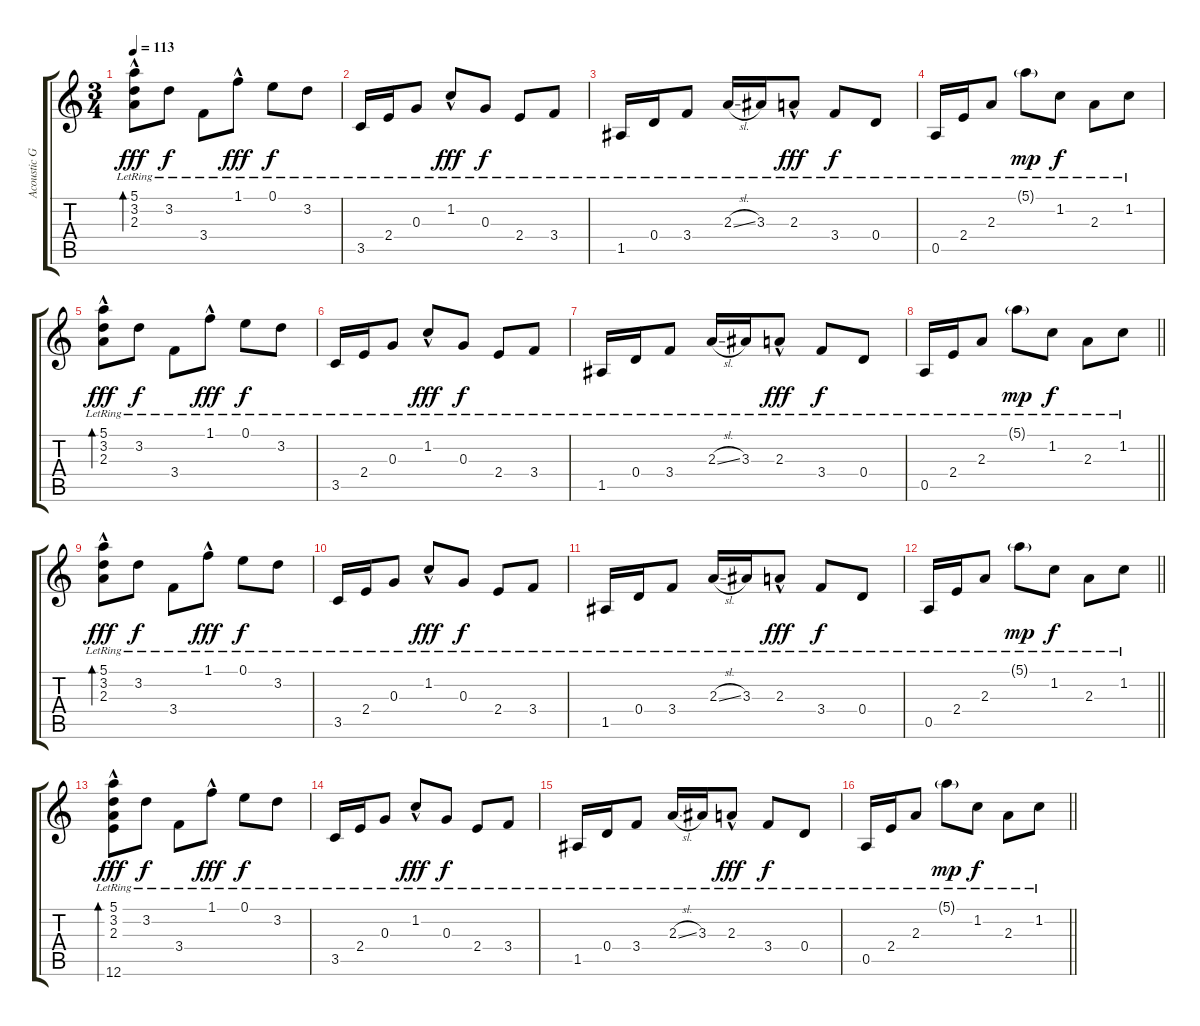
\track ("Acoustic Guitar" "Acoustic G") {instrument acousticguitarsteel}
\staff {score tabs}
\tuning (E4 B3 G3 D3 A2 E2) {hide}
\ts (3 4)
\tempo 113
\clef g2
\ks c
(5.1{hac lr} 3.2{lr} 2.3{lr}).8{bd 120 dy fff} 3.2{lr}.8{dy f} 3.4{lr}.8 1.1{hac lr}.8{dy fff} 0.1{lr}.8{dy f} 3.2{lr}.8 |
3.5{lr}.16 2.4{lr}.16 0.3{lr}.8 1.2{hac lr}.8{dy fff} 0.3{lr}.8{dy f} 2.4{lr}.8 3.4{lr}.8 |
1.5{lr}.16 0.4{lr}.16 3.4{lr}.8 2.3{sl lr}.16 3.3{lr}.16 2.3{hac lr}.8{dy fff} 3.4{lr}.8{dy f} 0.4{lr}.8 |
0.5{lr}.16 2.4{lr}.16 2.3{lr}.8 5.1{g lr}.8{dy mp} 1.2{lr}.8{dy f} 2.3{lr}.8 1.2{lr}.8 |
(5.1{hac lr} 3.2{lr} 2.3{lr}).8{bd 120 dy fff} 3.2{lr}.8{dy f} 3.4{lr}.8 1.1{hac lr}.8{dy fff} 0.1{lr}.8{dy f} 3.2{lr}.8 |
3.5{lr}.16 2.4{lr}.16 0.3{lr}.8 1.2{hac lr}.8{dy fff} 0.3{lr}.8{dy f} 2.4{lr}.8 3.4{lr}.8 |
1.5{lr}.16 0.4{lr}.16 3.4{lr}.8 2.3{sl lr}.16 3.3{lr}.16 2.3{hac lr}.8{dy fff} 3.4{lr}.8{dy f} 0.4{lr}.8 |
\barLineRight lightlight
0.5{lr}.16 2.4{lr}.16 2.3{lr}.8 5.1{g lr}.8{dy mp} 1.2{lr}.8{dy f} 2.3{lr}.8 1.2{lr}.8 |
(5.1{hac lr} 3.2{lr} 2.3{lr}).8{bd 120 dy fff} 3.2{lr}.8{dy f} 3.4{lr}.8 1.1{hac lr}.8{dy fff} 0.1{lr}.8{dy f} 3.2{lr}.8 |
3.5{lr}.16 2.4{lr}.16 0.3{lr}.8 1.2{hac lr}.8{dy fff} 0.3{lr}.8{dy f} 2.4{lr}.8 3.4{lr}.8 |
1.5{lr}.16 0.4{lr}.16 3.4{lr}.8 2.3{sl lr}.16 3.3{lr}.16 2.3{hac lr}.8{dy fff} 3.4{lr}.8{dy f} 0.4{lr}.8 |
\barLineRight lightlight
0.5{lr}.16 2.4{lr}.16 2.3{lr}.8 5.1{g lr}.8{dy mp} 1.2{lr}.8{dy f} 2.3{lr}.8 1.2{lr}.8 |
(5.1{hac lr} 3.2{lr} 2.3{lr} 12.6).8{bd 120 dy fff} 3.2{lr}.8{dy f} 3.4{lr}.8 1.1{hac lr}.8{dy fff} 0.1{lr}.8{dy f} 3.2{lr}.8 |
3.5{lr}.16 2.4{lr}.16 0.3{lr}.8 1.2{hac lr}.8{dy fff} 0.3{lr}.8{dy f} 2.4{lr}.8 3.4{lr}.8 |
1.5{lr}.16{volume 3} 0.4{lr}.16 3.4{lr}.8 2.3{sl lr}.16 3.3{lr}.16 2.3{hac lr}.8{dy fff} 3.4{lr}.8{dy f} 0.4{lr}.8 |
\barLineRight lightlight
0.5{lr}.16 2.4{lr}.16 2.3{lr}.8 5.1{g lr}.8{dy mp} 1.2{lr}.8{dy f} 2.3{lr}.8 1.2{lr}.8
